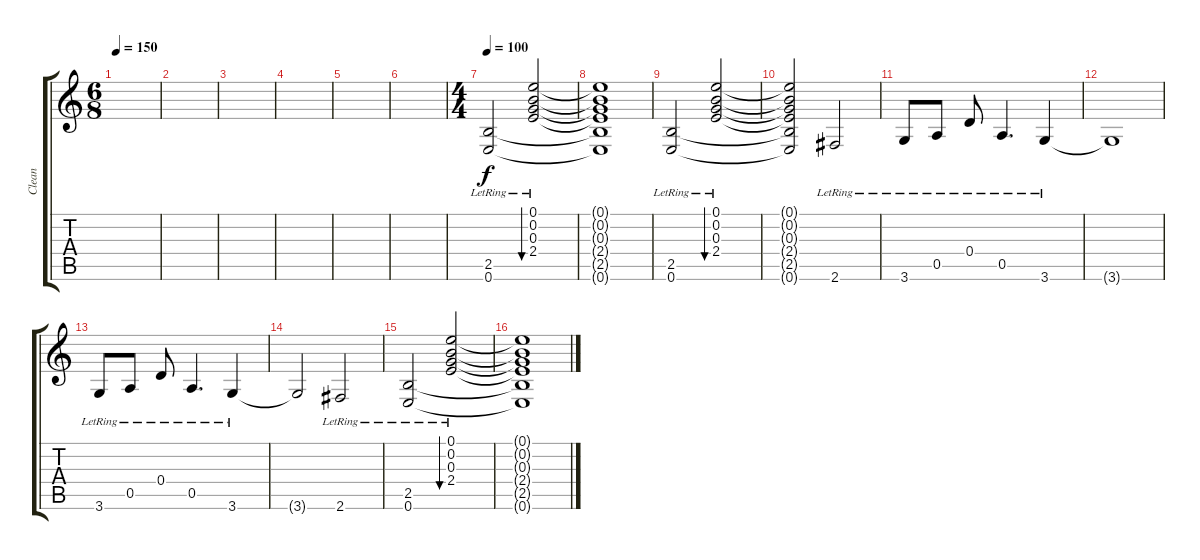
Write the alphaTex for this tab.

\track ("Clean" "Clean") {instrument electricguitarclean}
\staff {score tabs}
\tuning (E4 B3 G3 D3 A2 E2) {hide}
\ts (6 8)
\tempo 150
\clef g2
\ks c
|
|
|
|
|
|
\ts (4 4)
\tempo 100
(2.5{lr} 0.6{lr}).2 (0.1{lr} 0.2{lr} 0.3{lr} 2.4{lr}).2{bu 480} |
(0.1{t} 0.2{t} 0.3{t} 2.4{t} 2.5{t} 0.6{t}).1 |
(2.5{lr} 0.6{lr}).2 (0.1{lr} 0.2{lr} 0.3{lr} 2.4{lr}).2{bu 480} |
(0.1{t} 0.2{t} 0.3{t} 2.4{t} 2.5{t} 0.6{t}).2 2.6{lr}.2 |
3.6{lr}.8 0.5{lr}.8 0.4{lr}.8 0.5{lr}.4{d} 3.6{lr}.4 |
3.6{t}.1 |
3.6{lr}.8 0.5{lr}.8 0.4{lr}.8 0.5{lr}.4{d} 3.6{lr}.4 |
3.6{t}.2 2.6{lr}.2 |
(2.5{lr} 0.6{lr}).2 (0.1{lr} 0.2{lr} 0.3{lr} 2.4{lr}).2{bu 480} |
(0.1{t} 0.2{t} 0.3{t} 2.4{t} 2.5{t} 0.6{t}).1
